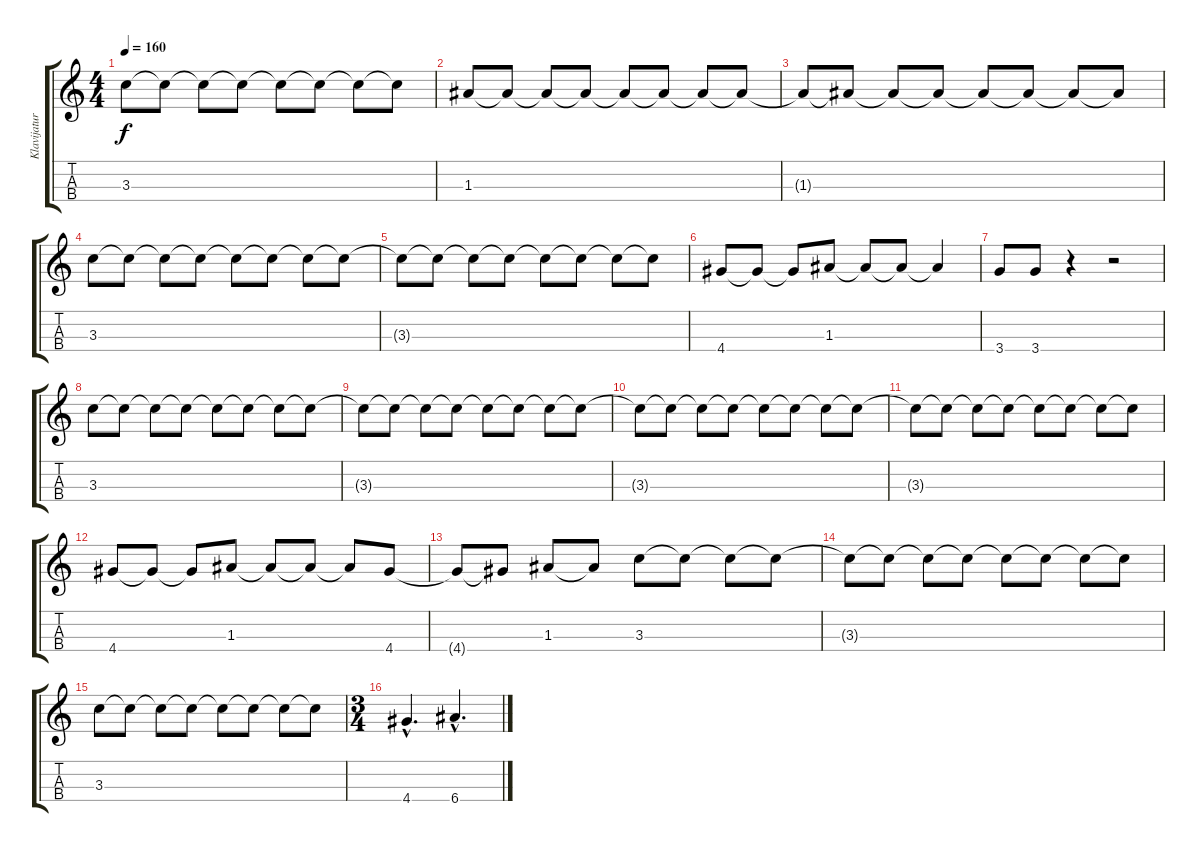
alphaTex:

\track ("Klavijature" "Klavijatur") {instrument stringensemble1}
\staff {score tabs}
\tuning (G5 D5 A4 E4) {hide}
\ts (4 4)
\tempo 160
\clef g2
\ks c
3.3{t}.8{dy f} 3.3{t}.8 3.3{t}.8 3.3{t}.8 3.3{t}.8 3.3{t}.8 3.3{t}.8 3.3{t}.8 |
1.3.8 1.3{t}.8 1.3{t}.8 1.3{t}.8 1.3{t}.8 1.3{t}.8 1.3{t}.8 1.3{t}.8 |
1.3{t}.8 1.3{t}.8 1.3{t}.8 1.3{t}.8 1.3{t}.8 1.3{t}.8 1.3{t}.8 1.3{t}.8 |
3.3.8 3.3{t}.8 3.3{t}.8 3.3{t}.8 3.3{t}.8 3.3{t}.8 3.3{t}.8 3.3{t}.8 |
3.3{t}.8 3.3{t}.8 3.3{t}.8 3.3{t}.8 3.3{t}.8 3.3{t}.8 3.3{t}.8 3.3{t}.8 |
4.4.8 4.4{t}.8 4.4{t}.8 1.3.8 1.3{t}.8 1.3{t}.8 1.3{t}.4 |
3.4.8 3.4.8 r.4 r.2 |
3.3.8 3.3{t}.8 3.3{t}.8 3.3{t}.8 3.3{t}.8 3.3{t}.8 3.3{t}.8 3.3{t}.8 |
3.3{t}.8 3.3{t}.8 3.3{t}.8 3.3{t}.8 3.3{t}.8 3.3{t}.8 3.3{t}.8 3.3{t}.8 |
3.3{t}.8 3.3{t}.8 3.3{t}.8 3.3{t}.8 3.3{t}.8 3.3{t}.8 3.3{t}.8 3.3{t}.8 |
3.3{t}.8 3.3{t}.8 3.3{t}.8 3.3{t}.8 3.3{t}.8 3.3{t}.8 3.3{t}.8 3.3{t}.8 |
4.4.8 4.4{t}.8 4.4{t}.8 1.3.8 1.3{t}.8 1.3{t}.8 1.3{t}.8 4.4.8 |
4.4{t}.8 4.4{t}.8 1.3.8 1.3{t}.8 3.3.8 3.3{t}.8 3.3{t}.8 3.3{t}.8 |
3.3{t}.8 3.3{t}.8 3.3{t}.8 3.3{t}.8 3.3{t}.8 3.3{t}.8 3.3{t}.8 3.3{t}.8 |
3.3.8 3.3{t}.8 3.3{t}.8 3.3{t}.8 3.3{t}.8 3.3{t}.8 3.3{t}.8 3.3{t}.8 |
\ts (3 4)
4.4{hac}.4{d} 6.4{hac}.4{d}
